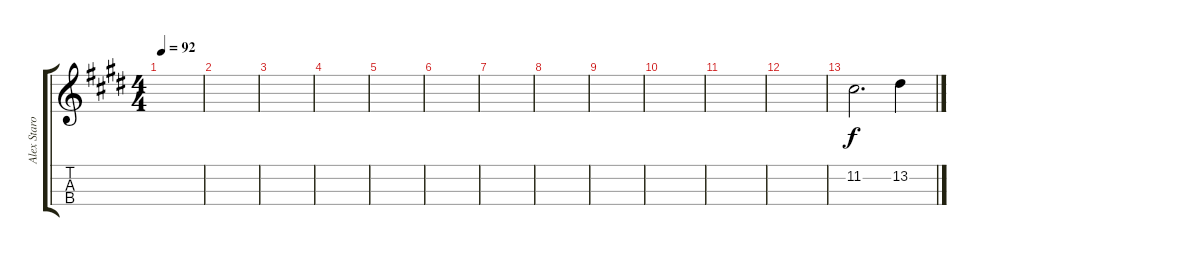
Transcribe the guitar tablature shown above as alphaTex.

\track ("Alex Staropoli" "Alex Staro") {instrument piccolo}
\staff {score tabs}
\tuning (A4 D4 G3 C3) {hide}
\ts (4 4)
\tempo 92
\clef g2
\ks c#minor
|
|
|
|
|
|
|
|
|
|
|
|
11.2.2{d} 13.2.4
